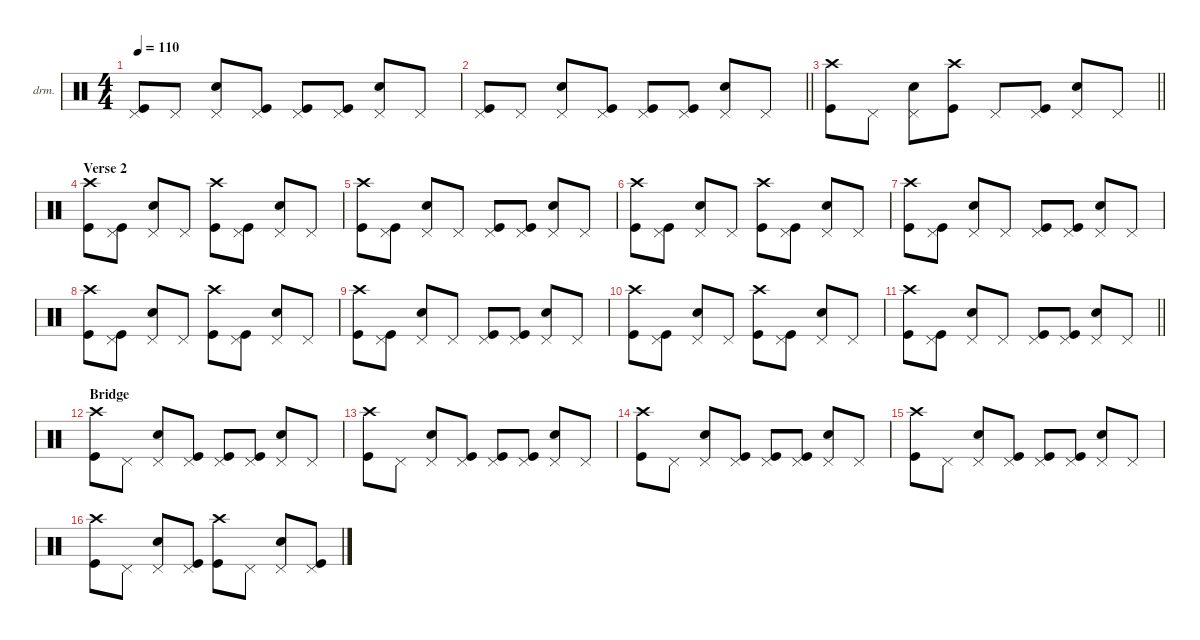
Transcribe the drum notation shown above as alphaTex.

\defaultSystemsLayout 4
\hideDynamics
\bracketExtendMode nobrackets
\firstSystemTrackNameOrientation horizontal
\otherSystemsTrackNameOrientation horizontal
\track ("Trommer" "drm.") {instrument percussion}
\staff {score}
\articulation defaults
\ts (4 4)
\tempo 110
\clef neutral
\ks c
("Pedal Hi-Hat (hit)" "Kick (hit)").8{dy f} "Pedal Hi-Hat (hit)".8 ("Pedal Hi-Hat (hit)" "Snare (hit) 2").8 ("Pedal Hi-Hat (hit)" "Kick (hit)").8 ("Pedal Hi-Hat (hit)" "Kick (hit)").8 ("Pedal Hi-Hat (hit)" "Kick (hit)").8 ("Pedal Hi-Hat (hit)" "Snare (hit) 2").8 "Pedal Hi-Hat (hit)".8 |
\barLineRight lightlight
("Pedal Hi-Hat (hit)" "Kick (hit)").8 "Pedal Hi-Hat (hit)".8 ("Pedal Hi-Hat (hit)" "Snare (hit) 2").8 ("Pedal Hi-Hat (hit)" "Kick (hit)").8 ("Pedal Hi-Hat (hit)" "Kick (hit)").8 ("Pedal Hi-Hat (hit)" "Kick (hit)").8 ("Pedal Hi-Hat (hit)" "Snare (hit) 2").8 "Pedal Hi-Hat (hit)".8 |
\barLineRight lightlight
("Crash high (hit)" "Kick (hit)").8 "Pedal Hi-Hat (hit)".8 ("Pedal Hi-Hat (hit)" "Snare (hit) 2").8 ("Crash high (hit)" "Kick (hit)").8 "Pedal Hi-Hat (hit)".8 ("Pedal Hi-Hat (hit)" "Kick (hit)").8 ("Pedal Hi-Hat (hit)" "Snare (hit) 2").8 "Pedal Hi-Hat (hit)".8 |
\section ("" "Verse 2")
("Crash high (hit)" "Kick (hit)").8{dy mp} ("Pedal Hi-Hat (hit)" "Kick (hit)").8{dy f} ("Pedal Hi-Hat (hit)" "Snare (hit) 2").8 "Pedal Hi-Hat (hit)".8 ("Crash high (hit)" "Kick (hit)").8{dy mp} ("Pedal Hi-Hat (hit)" "Kick (hit)").8{dy f} ("Pedal Hi-Hat (hit)" "Snare (hit) 2").8 "Pedal Hi-Hat (hit)".8 |
("Crash high (hit)" "Kick (hit)").8{dy mp} ("Pedal Hi-Hat (hit)" "Kick (hit)").8{dy f} ("Pedal Hi-Hat (hit)" "Snare (hit) 2").8 "Pedal Hi-Hat (hit)".8 ("Pedal Hi-Hat (hit)" "Kick (hit)").8 ("Pedal Hi-Hat (hit)" "Kick (hit)").8 ("Pedal Hi-Hat (hit)" "Snare (hit) 2").8 "Pedal Hi-Hat (hit)".8 |
("Crash high (hit)" "Kick (hit)").8{dy mp} ("Pedal Hi-Hat (hit)" "Kick (hit)").8{dy f} ("Pedal Hi-Hat (hit)" "Snare (hit) 2").8 "Pedal Hi-Hat (hit)".8 ("Crash high (hit)" "Kick (hit)").8{dy mp} ("Pedal Hi-Hat (hit)" "Kick (hit)").8{dy f} ("Pedal Hi-Hat (hit)" "Snare (hit) 2").8 "Pedal Hi-Hat (hit)".8 |
("Crash high (hit)" "Kick (hit)").8{dy mp} ("Pedal Hi-Hat (hit)" "Kick (hit)").8{dy f} ("Pedal Hi-Hat (hit)" "Snare (hit) 2").8 "Pedal Hi-Hat (hit)".8 ("Pedal Hi-Hat (hit)" "Kick (hit)").8 ("Pedal Hi-Hat (hit)" "Kick (hit)").8 ("Pedal Hi-Hat (hit)" "Snare (hit) 2").8 "Pedal Hi-Hat (hit)".8 |
("Crash high (hit)" "Kick (hit)").8{dy mp} ("Pedal Hi-Hat (hit)" "Kick (hit)").8{dy f} ("Pedal Hi-Hat (hit)" "Snare (hit) 2").8 "Pedal Hi-Hat (hit)".8 ("Crash high (hit)" "Kick (hit)").8{dy mp} ("Pedal Hi-Hat (hit)" "Kick (hit)").8{dy f} ("Pedal Hi-Hat (hit)" "Snare (hit) 2").8 "Pedal Hi-Hat (hit)".8 |
("Crash high (hit)" "Kick (hit)").8{dy mp} ("Pedal Hi-Hat (hit)" "Kick (hit)").8{dy f} ("Pedal Hi-Hat (hit)" "Snare (hit) 2").8 "Pedal Hi-Hat (hit)".8 ("Pedal Hi-Hat (hit)" "Kick (hit)").8 ("Pedal Hi-Hat (hit)" "Kick (hit)").8 ("Pedal Hi-Hat (hit)" "Snare (hit) 2").8 "Pedal Hi-Hat (hit)".8 |
("Crash high (hit)" "Kick (hit)").8{dy mp} ("Pedal Hi-Hat (hit)" "Kick (hit)").8{dy f} ("Pedal Hi-Hat (hit)" "Snare (hit) 2").8 "Pedal Hi-Hat (hit)".8 ("Crash high (hit)" "Kick (hit)").8{dy mp} ("Pedal Hi-Hat (hit)" "Kick (hit)").8{dy f} ("Pedal Hi-Hat (hit)" "Snare (hit) 2").8 "Pedal Hi-Hat (hit)".8 |
\barLineRight lightlight
("Crash high (hit)" "Kick (hit)").8{dy mp} ("Pedal Hi-Hat (hit)" "Kick (hit)").8{dy f} ("Pedal Hi-Hat (hit)" "Snare (hit) 2").8 "Pedal Hi-Hat (hit)".8 ("Pedal Hi-Hat (hit)" "Kick (hit)").8 ("Pedal Hi-Hat (hit)" "Kick (hit)").8 ("Pedal Hi-Hat (hit)" "Snare (hit) 2").8 "Pedal Hi-Hat (hit)".8 |
\section ("" "Bridge")
("Crash high (hit)" "Kick (hit)").8 "Pedal Hi-Hat (hit)".8 ("Pedal Hi-Hat (hit)" "Snare (hit) 2").8 ("Pedal Hi-Hat (hit)" "Kick (hit)").8 ("Pedal Hi-Hat (hit)" "Kick (hit)").8 ("Pedal Hi-Hat (hit)" "Kick (hit)").8 ("Pedal Hi-Hat (hit)" "Snare (hit) 2").8 "Pedal Hi-Hat (hit)".8 |
("Crash high (hit)" "Kick (hit)").8 "Pedal Hi-Hat (hit)".8 ("Pedal Hi-Hat (hit)" "Snare (hit) 2").8 ("Pedal Hi-Hat (hit)" "Kick (hit)").8 ("Pedal Hi-Hat (hit)" "Kick (hit)").8 ("Pedal Hi-Hat (hit)" "Kick (hit)").8 ("Pedal Hi-Hat (hit)" "Snare (hit) 2").8 "Pedal Hi-Hat (hit)".8 |
("Crash high (hit)" "Kick (hit)").8 "Pedal Hi-Hat (hit)".8 ("Pedal Hi-Hat (hit)" "Snare (hit) 2").8 ("Pedal Hi-Hat (hit)" "Kick (hit)").8 ("Pedal Hi-Hat (hit)" "Kick (hit)").8 ("Pedal Hi-Hat (hit)" "Kick (hit)").8 ("Pedal Hi-Hat (hit)" "Snare (hit) 2").8 "Pedal Hi-Hat (hit)".8 |
("Crash high (hit)" "Kick (hit)").8 "Pedal Hi-Hat (hit)".8 ("Pedal Hi-Hat (hit)" "Snare (hit) 2").8 ("Pedal Hi-Hat (hit)" "Kick (hit)").8 ("Pedal Hi-Hat (hit)" "Kick (hit)").8 ("Pedal Hi-Hat (hit)" "Kick (hit)").8 ("Pedal Hi-Hat (hit)" "Snare (hit) 2").8 "Pedal Hi-Hat (hit)".8 |
("Crash high (hit)" "Kick (hit)").8 "Pedal Hi-Hat (hit)".8 ("Pedal Hi-Hat (hit)" "Snare (hit) 2").8 ("Pedal Hi-Hat (hit)" "Kick (hit)").8 ("Crash high (hit)" "Kick (hit)").8 "Pedal Hi-Hat (hit)".8 ("Pedal Hi-Hat (hit)" "Snare (hit) 2").8 ("Pedal Hi-Hat (hit)" "Kick (hit)").8
